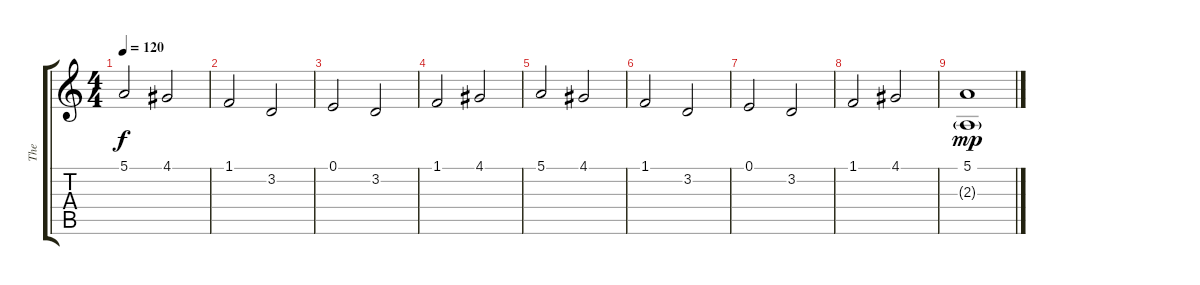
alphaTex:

\track ("The" "The") {instrument acousticgrandpiano}
\staff {score tabs}
\tuning (E4 B3 G3 D3 A2 E2) {hide}
\ts (4 4)
\tempo 120
\clef g2
\ks c
5.1.2{dy f} 4.1.2 |
1.1.2 3.2.2 |
0.1.2 3.2.2 |
1.1.2 4.1.2 |
5.1.2 4.1.2 |
1.1.2 3.2.2 |
0.1.2 3.2.2 |
1.1.2 4.1.2 |
(5.1 2.3{g}).1{dy mp}
